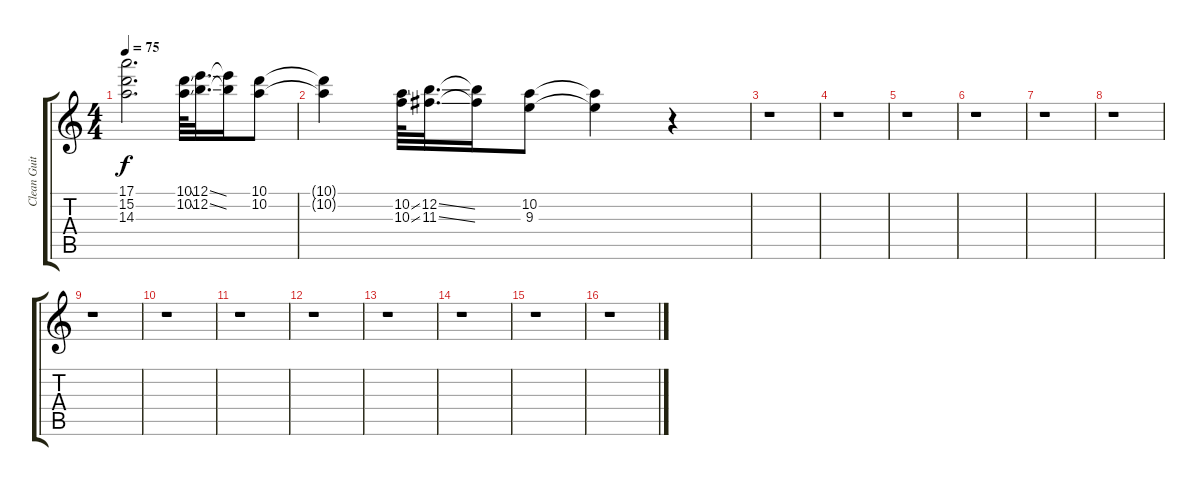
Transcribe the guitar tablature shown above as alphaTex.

\track ("Clean Guitar" "Clean Guit") {instrument electricguitarclean}
\staff {score tabs}
\tuning (E4 B3 G3 D3 A2 E2) {hide}
\ts (4 4)
\tempo 75
\clef g2
\ks c
(17.1{t} 15.2{t} 14.3{t}).2{d dy f} (10.1{ss} 10.2{ss}).64 (12.1{ss} 12.2{ss}).32{d} (12.1{t} 12.2{t}).16 (10.1 10.2).8 |
(10.1{t} 10.2{t}).4 (10.2{ss} 10.3{ss}).64 (12.2{ss} 11.3{ss}).32{d} (12.2{t} 11.3{t}).16 (10.2 9.3).8 (10.2{t} 9.3{t}).4 r.4 |
r.1 |
r.1 |
r.1 |
r.1 |
r.1 |
r.1 |
r.1 |
r.1 |
r.1 |
r.1 |
r.1 |
r.1 |
r.1 |
r.1
